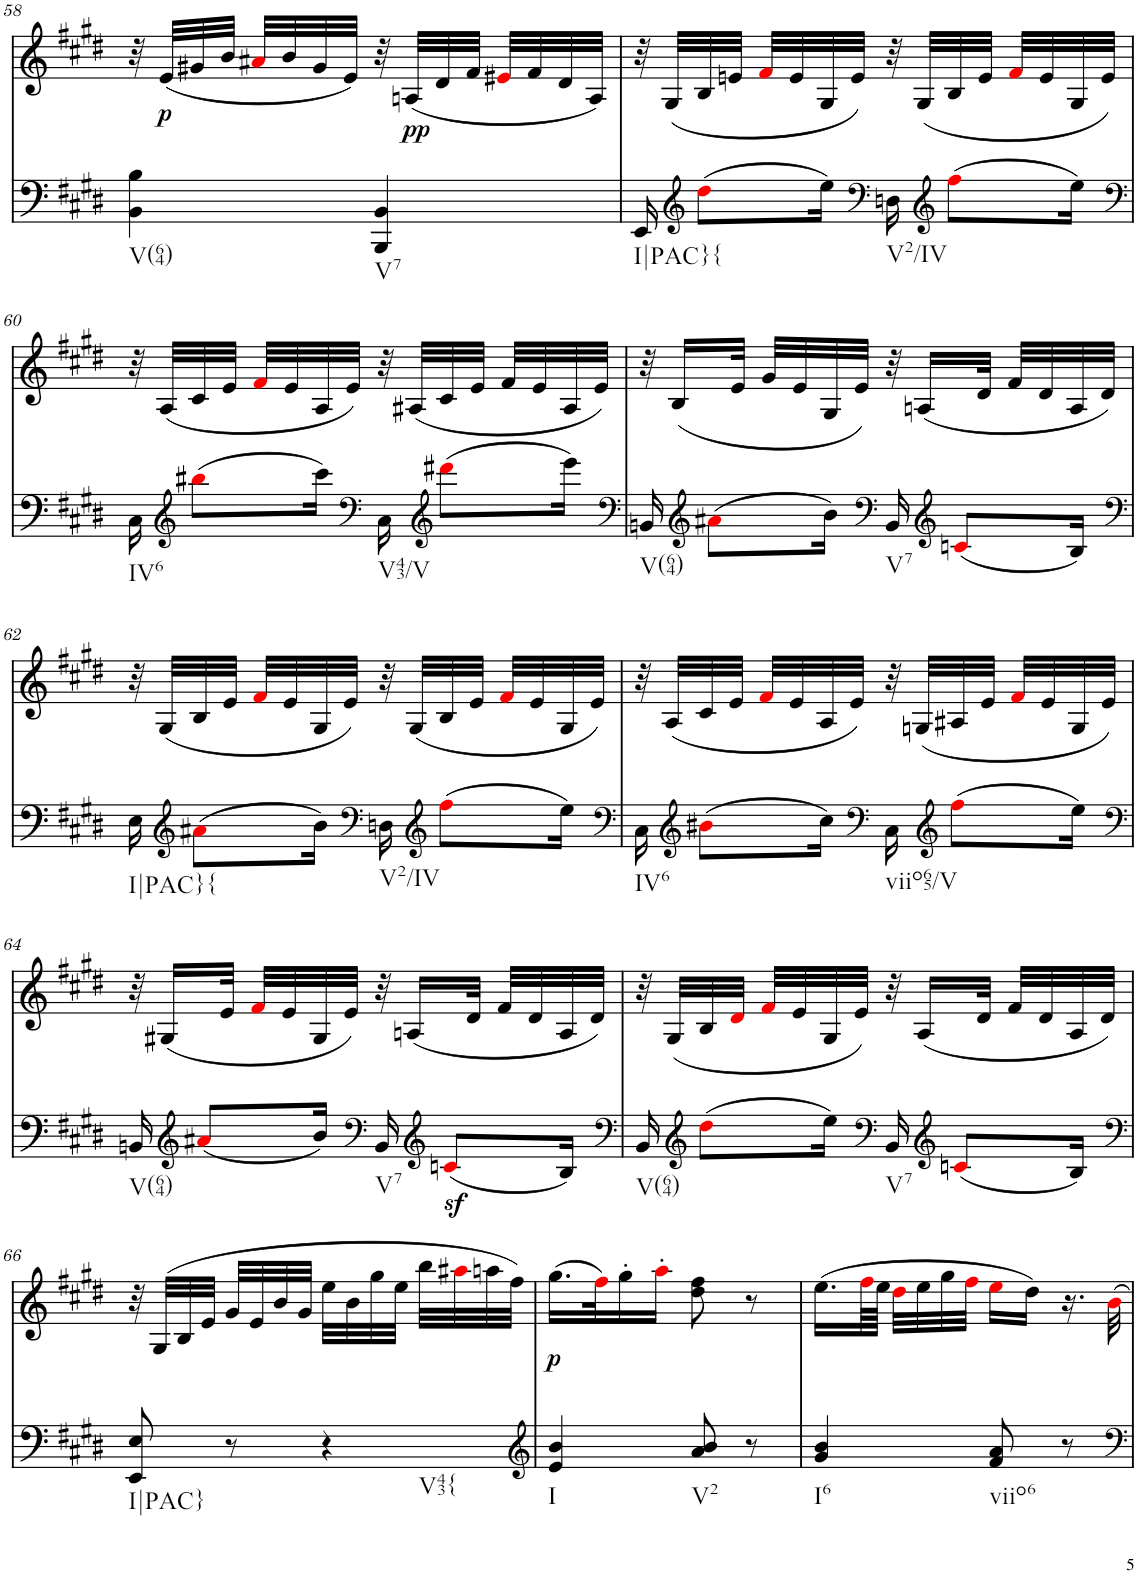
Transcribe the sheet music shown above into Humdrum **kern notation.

**kern	**dynam	**kern	**dynam
*part2	*part2	*part1	*part1
*staff2	*staff2	*staff1	*staff1
*I"piano	*	*I"piano	*
*I'Pno	*	*I'Pno	*
!!LO:PB:g=z
*clefF4	*	*clefG2	*
*k[f#c#g#d#]	*	*k[f#c#g#d#]	*
*E:	*	*E:	*
*M2/4	*	*M2/4	*
=58	=58	=58	=58
!LO:TX:b:t=V(64)	!	!	!
4BB\ 4B\	.	32r	.
!	!	!	!LO:DY:b
.	.	(32e/LLL	p
.	.	32g#X/	.
.	.	32b/JJJ	.
.	.	32a#Xi/LLL	.
.	.	32b/	.
.	.	32g#/	.
.	.	32e/JJJ)	.
!LO:TX:b:t=V7	!	!	!
!	!LO:DY:a	!	!
4BBB/ 4BB/	pp	32r	.
.	.	(32An/LLL	.
.	.	32d#/	.
.	.	32f#/JJJ	.
.	.	32e#Xi/LLL	.
.	.	32f#/	.
.	.	32d#/	.
.	.	32A/JJJ)	.
=59	=59	=59	=59
!LO:TX:b:t=I|PAC}{	!	!	!
16EE/	.	32r	.
.	.	(32G#/LLL	.
*clefG2	*	*	*
(8dd#i\L	.	32B/	.
.	.	32en/JJJ	.
.	.	32f#i/LLL	.
.	.	32e/	.
16ee\Jk)	.	32G#/	.
.	.	32e/JJJ)	.
*clefF4	*	*	*
!LO:TX:b:t=V2/IV	!	!	!
16Dn\	.	32r	.
.	.	(32G#/LLL	.
*clefG2	*	*	*
(8ff#i\L	.	32B/	.
.	.	32e/JJJ	.
.	.	32f#i/LLL	.
.	.	32e/	.
16ee\Jk)	.	32G#/	.
.	.	32e/JJJ)	.
!!LO:LB:g=z
=60	=60	=60	=60
*clefF4	*	*	*
!LO:TX:b:t=IV6	!	!	!
16C#\	.	32r	.
.	.	(32A/LLL	.
*clefG2	*	*	*
(8bb#Xi\L	.	32c#/	.
.	.	32e/JJJ	.
.	.	32f#i/LLL	.
.	.	32e/	.
16ccc#\Jk)	.	32A/	.
.	.	32e/JJJ)	.
*clefF4	*	*	*
!LO:TX:b:t=V43/V	!	!	!
16C#\	.	32r	.
.	.	(32A#X/LLL	.
*clefG2	*	*	*
(8ddd#Xi\L	.	32c#/	.
.	.	32e/JJJ	.
.	.	32f#/LLL	.
.	.	32e/	.
16eee\Jk)	.	32A#/	.
.	.	32e/JJJ)	.
=61	=61	=61	=61
*clefF4	*	*	*
!LO:TX:b:t=V(64)	!	!	!
16BBn/	.	32r	.
.	.	(16B/LL	.
*clefG2	*	*	*
(8a#Xi\L	.	.	.
.	.	32e/JJk	.
.	.	32g#/LLL	.
.	.	32e/	.
16b\Jk)	.	32G#/	.
.	.	32e/JJJ)	.
*clefF4	*	*	*
!LO:TX:b:t=V7	!	!	!
16BB/	.	32r	.
.	.	(16An/LL	.
*clefG2	*	*	*
(8cni/L	.	.	.
.	.	32d#/JJk	.
.	.	32f#/LLL	.
.	.	32d#/	.
16B/Jk)	.	32A/	.
.	.	32d#/JJJ)	.
!!LO:LB:g=z
=62	=62	=62	=62
*clefF4	*	*	*
!LO:TX:b:t=I|PAC}{	!	!	!
16E\	.	32r	.
.	.	(32G#/LLL	.
*clefG2	*	*	*
(8a#Xi\L	.	32B/	.
.	.	32e/JJJ	.
.	.	32f#i/LLL	.
.	.	32e/	.
16b\Jk)	.	32G#/	.
.	.	32e/JJJ)	.
*clefF4	*	*	*
!LO:TX:b:t=V2/IV	!	!	!
16Dn\	.	32r	.
.	.	(32G#/LLL	.
*clefG2	*	*	*
(8ff#i\L	.	32B/	.
.	.	32e/JJJ	.
.	.	32f#i/LLL	.
.	.	32e/	.
16ee\Jk)	.	32G#/	.
.	.	32e/JJJ)	.
=63	=63	=63	=63
*clefF4	*	*	*
!LO:TX:b:t=IV6	!	!	!
16C#\	.	32r	.
.	.	(32A/LLL	.
*clefG2	*	*	*
(8b#Xi\L	.	32c#/	.
.	.	32e/JJJ	.
.	.	32f#i/LLL	.
.	.	32e/	.
16cc#\Jk)	.	32A/	.
.	.	32e/JJJ)	.
*clefF4	*	*	*
!LO:TX:b:t=viio65/V	!	!	!
16C#\	.	32r	.
.	.	(32Gn/LLL	.
*clefG2	*	*	*
(8ff#i\L	.	32A#X/	.
.	.	32e/JJJ	.
.	.	32f#i/LLL	.
.	.	32e/	.
16ee\Jk)	.	32G/	.
.	.	32e/JJJ)	.
!!LO:LB:g=z
=64	=64	=64	=64
*clefF4	*	*	*
!LO:TX:b:t=V(64)	!	!	!
16BBn/	.	32r	.
.	.	(16G#X/LL	.
*clefG2	*	*	*
(8a#Xi/L	.	.	.
.	.	32e/JJk	.
.	.	32f#i/LLL	.
.	.	32e/	.
16b/Jk)	.	32G#/	.
.	.	32e/JJJ)	.
*clefF4	*	*	*
!LO:TX:b:t=V7	!	!	!
16BB/	.	32r	.
.	.	(16An/LL	.
*clefG2	*	*	*
(8cnz<i/L	.	.	.
.	.	32d#/JJk	.
.	.	32f#/LLL	.
.	.	32d#/	.
16B/Jk)	.	32A/	.
.	.	32d#/JJJ)	.
=65	=65	=65	=65
*clefF4	*	*	*
!LO:TX:b:t=V(64)	!	!	!
16BB/	.	32r	.
.	.	(32G#/LLL	.
*clefG2	*	*	*
(8dd#i\L	.	32B/	.
.	.	32d#i/JJJ	.
.	.	32f#i/LLL	.
.	.	32e/	.
16ee\Jk)	.	32G#/	.
.	.	32e/JJJ)	.
*clefF4	*	*	*
!LO:TX:b:t=V7	!	!	!
16BB/	.	32r	.
.	.	(16A/LL	.
*clefG2	*	*	*
(8cni/L	.	.	.
.	.	32d#/JJk	.
.	.	32f#/LLL	.
.	.	32d#/	.
16B/Jk)	.	32A/	.
.	.	32d#/JJJ)	.
!!LO:LB:g=z
=66	=66	=66	=66
*clefF4	*	*	*
!LO:TX:b:t=I|PAC}	!	!	!
8EE/ 8E/	.	32r	.
.	.	(32G#/LLL	.
.	.	32B/	.
.	.	32e/JJJ	.
8r	.	32g#/LLL	.
.	.	32e/	.
.	.	32b/	.
.	.	32g#/JJJ	.
!LO:TX:b:t=V43{	!	!	!
4r	.	32ee\LLL	.
.	.	32b\	.
.	.	32gg#\	.
.	.	32ee\JJJ	.
.	.	32bb\LLL	.
.	.	32aa#Xi\	.
.	.	32aan\	.
.	.	32ff#\JJJ)	.
=67	=67	=67	=67
*clefG2	*	*	*
!LO:TX:b:t=I	!	!	!
!	!	!	!LO:DY:b
4e/ 4b/	.	(16.gg#\LL	p
.	.	32ff#i\K)	.
.	.	16gg#'\	.
.	.	16aa'i\JJ	.
!LO:TX:b:t=V2	!	!	!
8a/ 8b/	.	8dd#\ 8ff#\	.
8r	.	8r	.
=68	=68	=68	=68
!LO:TX:b:t=I6	!	!	!
4g#/ 4b/	.	(16.ee\LL	.
.	.	64ff#i\LL	.
.	.	64ee\JJJJ	.
.	.	32dd#i\LLL	.
.	.	32ee\	.
.	.	32gg#\	.
.	.	32ff#i\JJJ	.
!LO:TX:b:t=viio6	!	!	!
8f#/ 8a/	.	16eei\LL	.
.	.	16dd#\JJ)	.
8r	.	16.r	.
.	.	32bi\	.
=	=	=	=
*-	*-	*-	*-
